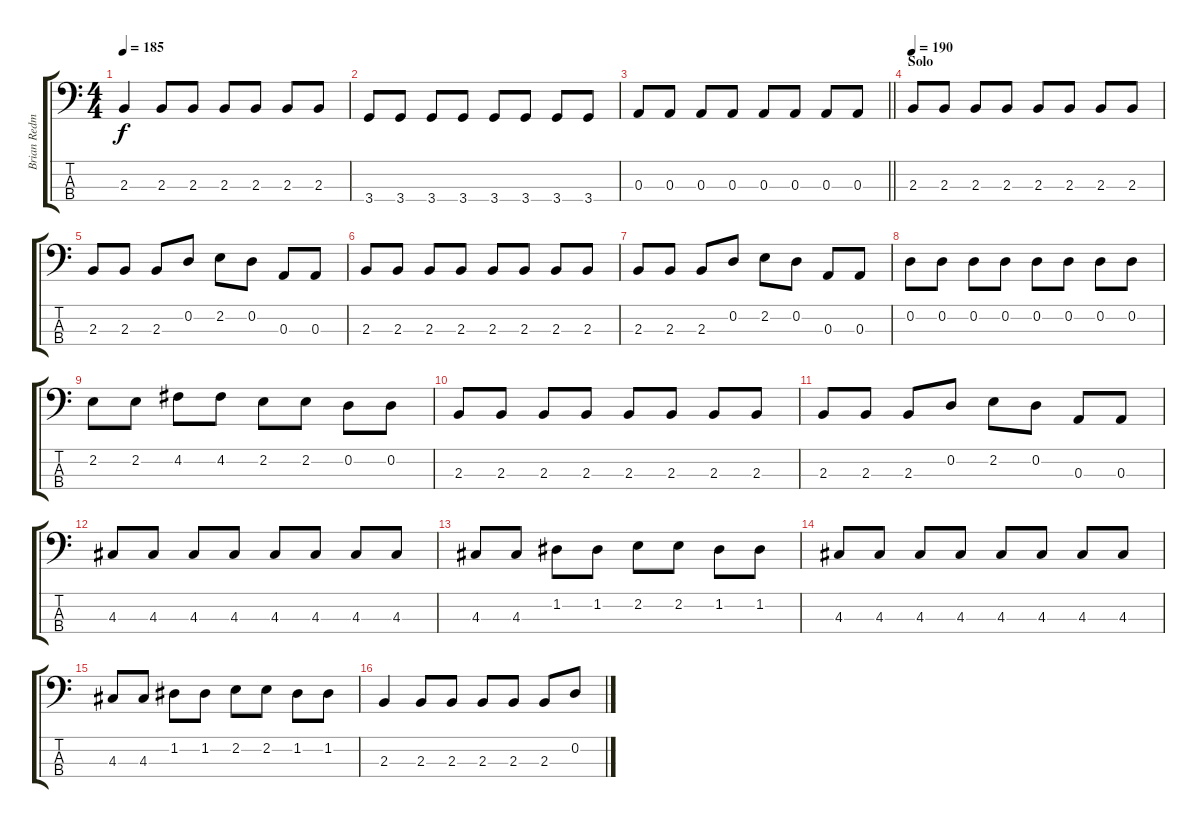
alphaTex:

\track ("Brian Redman" "Brian Redm") {instrument electricbassfinger}
\staff {score tabs}
\tuning (G2 D2 A1 E1) {hide}
\ts (4 4)
\tempo 185
\clef f4
\ks c
2.3.4{dy f} 2.3.8 2.3.8 2.3.8 2.3.8 2.3.8 2.3.8 |
3.4.8 3.4.8 3.4.8 3.4.8 3.4.8 3.4.8 3.4.8 3.4.8 |
\barLineRight lightlight
0.3.8 0.3.8 0.3.8 0.3.8 0.3.8 0.3.8 0.3.8 0.3.8 |
\section ("" "Solo")
\tempo 190
2.3.8 2.3.8 2.3.8 2.3.8 2.3.8 2.3.8 2.3.8 2.3.8 |
2.3.8 2.3.8 2.3.8 0.2.8 2.2.8 0.2.8 0.3.8 0.3.8 |
2.3.8 2.3.8 2.3.8 2.3.8 2.3.8 2.3.8 2.3.8 2.3.8 |
2.3.8 2.3.8 2.3.8 0.2.8 2.2.8 0.2.8 0.3.8 0.3.8 |
0.2.8 0.2.8 0.2.8 0.2.8 0.2.8 0.2.8 0.2.8 0.2.8 |
2.2.8 2.2.8 4.2.8 4.2.8 2.2.8 2.2.8 0.2.8 0.2.8 |
2.3.8 2.3.8 2.3.8 2.3.8 2.3.8 2.3.8 2.3.8 2.3.8 |
2.3.8 2.3.8 2.3.8 0.2.8 2.2.8 0.2.8 0.3.8 0.3.8 |
4.3.8 4.3.8 4.3.8 4.3.8 4.3.8 4.3.8 4.3.8 4.3.8 |
4.3.8 4.3.8 1.2.8 1.2.8 2.2.8 2.2.8 1.2.8 1.2.8 |
4.3.8 4.3.8 4.3.8 4.3.8 4.3.8 4.3.8 4.3.8 4.3.8 |
4.3.8 4.3.8 1.2.8 1.2.8 2.2.8 2.2.8 1.2.8 1.2.8 |
2.3.4 2.3.8 2.3.8 2.3.8 2.3.8 2.3.8 0.2.8
